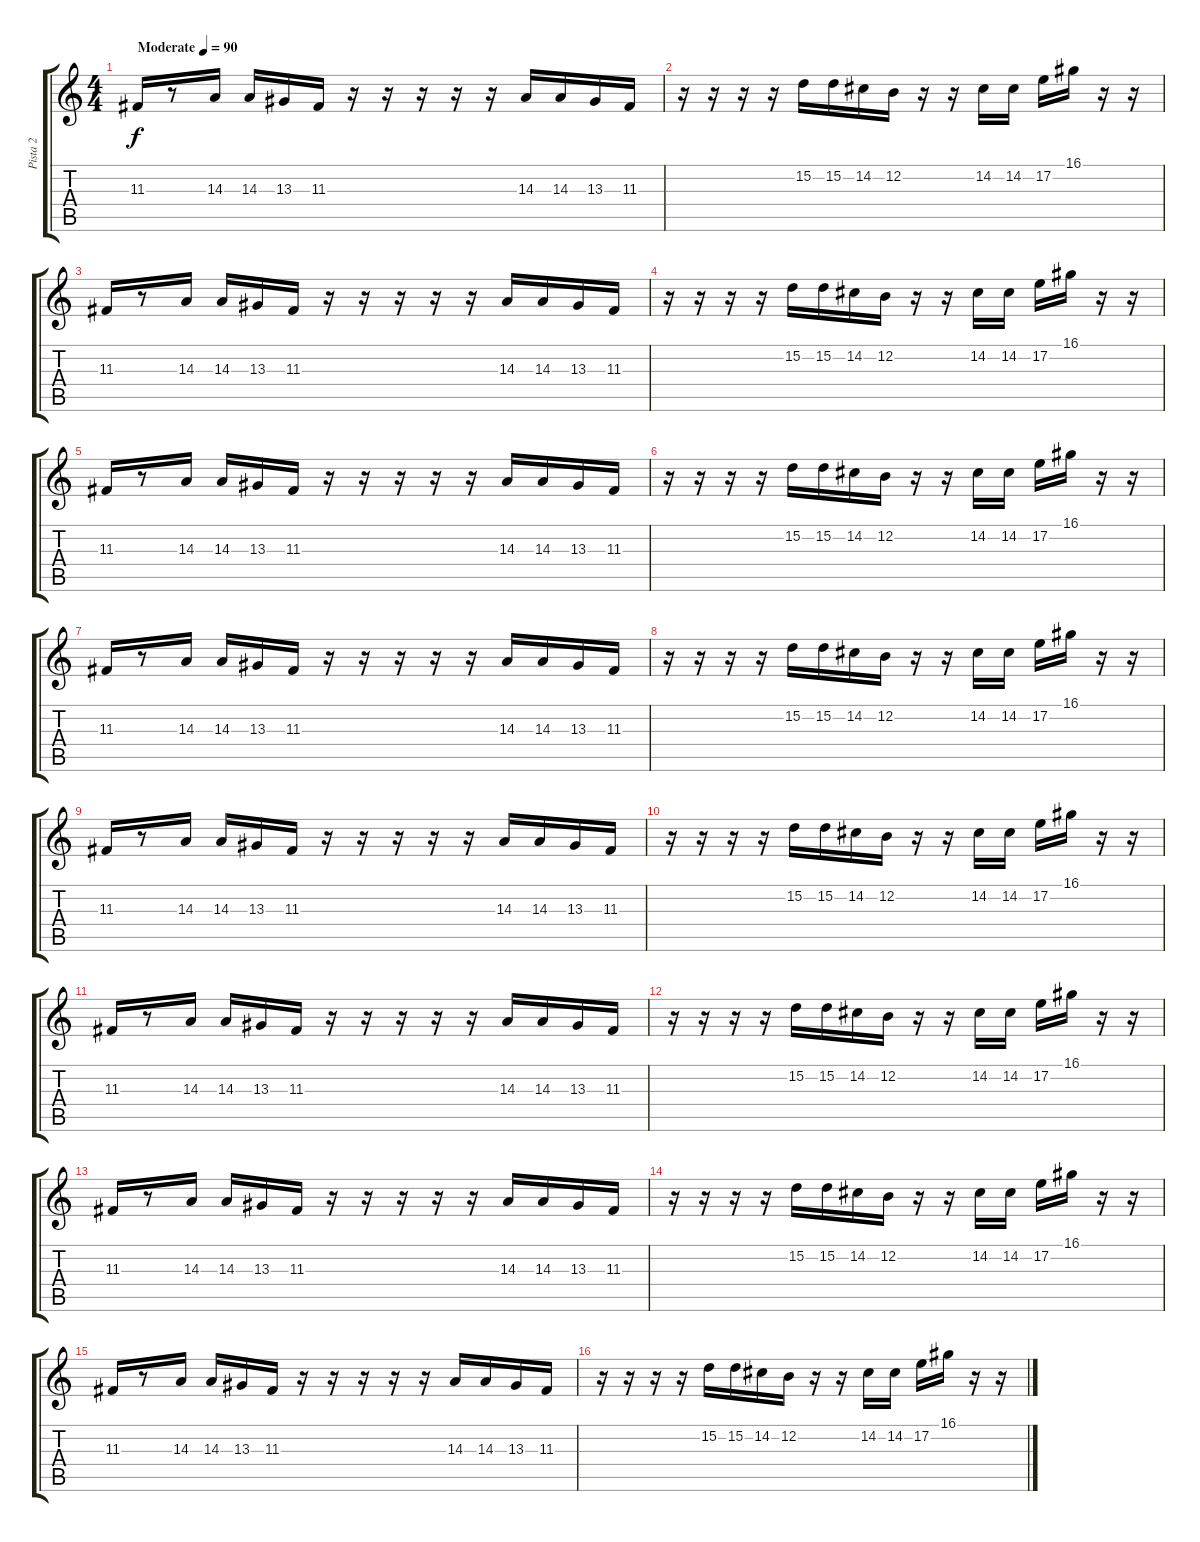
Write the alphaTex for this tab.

\track ("Pista 2" "Pista 2") {instrument pizzicatostrings}
\staff {score tabs}
\tuning (E4 B3 G3 D3 A2 E2) {hide}
\ts (4 4)
\tempo (90 "Moderate")
\clef g2
\ks c
11.3.16{dy f instrument pizzicatostrings} r.8 14.3.16 14.3.16 13.3.16 11.3.16 r.16 r.16 r.16 r.16 r.16 14.3.16 14.3.16 13.3.16 11.3.16 |
r.16 r.16 r.16 r.16 15.2.16 15.2.16 14.2.16 12.2.16 r.16 r.16 14.2.16 14.2.16 17.2.16 16.1.16 r.16 r.16 |
11.3.16 r.8 14.3.16 14.3.16 13.3.16 11.3.16 r.16 r.16 r.16 r.16 r.16 14.3.16 14.3.16 13.3.16 11.3.16 |
r.16 r.16 r.16 r.16 15.2.16 15.2.16 14.2.16 12.2.16 r.16 r.16 14.2.16 14.2.16 17.2.16 16.1.16 r.16 r.16 |
11.3.16 r.8 14.3.16 14.3.16 13.3.16 11.3.16 r.16 r.16 r.16 r.16 r.16 14.3.16 14.3.16 13.3.16 11.3.16 |
r.16 r.16 r.16 r.16 15.2.16 15.2.16 14.2.16 12.2.16 r.16 r.16 14.2.16 14.2.16 17.2.16 16.1.16 r.16 r.16 |
11.3.16 r.8 14.3.16 14.3.16 13.3.16 11.3.16 r.16 r.16 r.16 r.16 r.16 14.3.16 14.3.16 13.3.16 11.3.16 |
r.16 r.16 r.16 r.16 15.2.16 15.2.16 14.2.16 12.2.16 r.16 r.16 14.2.16 14.2.16 17.2.16 16.1.16 r.16 r.16 |
11.3.16 r.8 14.3.16 14.3.16 13.3.16 11.3.16 r.16 r.16 r.16 r.16 r.16 14.3.16 14.3.16 13.3.16 11.3.16 |
r.16 r.16 r.16 r.16 15.2.16 15.2.16 14.2.16 12.2.16 r.16 r.16 14.2.16 14.2.16 17.2.16 16.1.16 r.16 r.16 |
11.3.16 r.8 14.3.16 14.3.16 13.3.16 11.3.16 r.16 r.16 r.16 r.16 r.16 14.3.16 14.3.16 13.3.16 11.3.16 |
r.16 r.16 r.16 r.16 15.2.16 15.2.16 14.2.16 12.2.16 r.16 r.16 14.2.16 14.2.16 17.2.16 16.1.16 r.16 r.16 |
11.3.16 r.8 14.3.16 14.3.16 13.3.16 11.3.16 r.16 r.16 r.16 r.16 r.16 14.3.16 14.3.16 13.3.16 11.3.16 |
r.16 r.16 r.16 r.16 15.2.16 15.2.16 14.2.16 12.2.16 r.16 r.16 14.2.16 14.2.16 17.2.16 16.1.16 r.16 r.16 |
11.3.16 r.8 14.3.16 14.3.16 13.3.16 11.3.16 r.16 r.16 r.16 r.16 r.16 14.3.16 14.3.16 13.3.16 11.3.16 |
r.16 r.16 r.16 r.16 15.2.16 15.2.16 14.2.16 12.2.16 r.16 r.16 14.2.16 14.2.16 17.2.16 16.1.16 r.16 r.16
